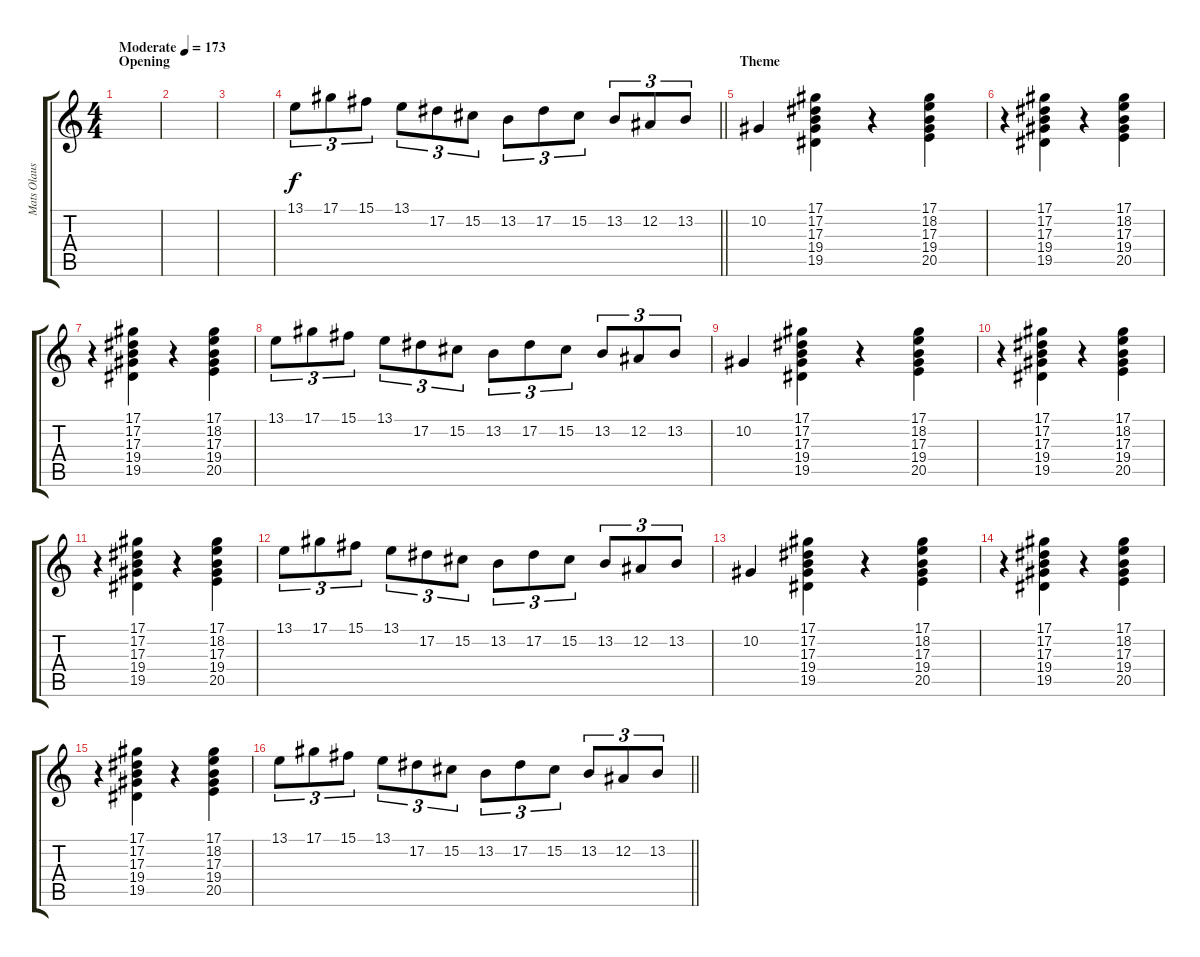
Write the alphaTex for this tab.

\track ("Mats Olausson" "Mats Olaus") {instrument pad3polysynth}
\staff {score tabs}
\tuning (Eb4 Bb3 Gb3 Db3 Ab2 Eb2) {hide}
\ts (4 4)
\section ("" "Opening")
\tempo (173 "Moderate")
\clef g2
\ks c
|
|
|
\barLineRight lightlight
13.1.8{tu (3 2)} 17.1.8{tu (3 2)} 15.1.8{tu (3 2)} 13.1.8{tu (3 2)} 17.2.8{tu (3 2)} 15.2.8{tu (3 2)} 13.2.8{tu (3 2)} 17.2.8{tu (3 2)} 15.2.8{tu (3 2)} 13.2.8{tu (3 2)} 12.2.8{tu (3 2)} 13.2.8{tu (3 2)} |
\section ("" "Theme")
10.2.4 (17.1 17.2 17.3 19.4 19.5).4 r.4 (17.1 18.2 17.3 19.4 20.5).4 |
r.4 (17.1 17.2 17.3 19.4 19.5).4 r.4 (17.1 18.2 17.3 19.4 20.5).4 |
r.4 (17.1 17.2 17.3 19.4 19.5).4 r.4 (17.1 18.2 17.3 19.4 20.5).4 |
13.1.8{tu (3 2)} 17.1.8{tu (3 2)} 15.1.8{tu (3 2)} 13.1.8{tu (3 2)} 17.2.8{tu (3 2)} 15.2.8{tu (3 2)} 13.2.8{tu (3 2)} 17.2.8{tu (3 2)} 15.2.8{tu (3 2)} 13.2.8{tu (3 2)} 12.2.8{tu (3 2)} 13.2.8{tu (3 2)} |
10.2.4 (17.1 17.2 17.3 19.4 19.5).4 r.4 (17.1 18.2 17.3 19.4 20.5).4 |
r.4 (17.1 17.2 17.3 19.4 19.5).4 r.4 (17.1 18.2 17.3 19.4 20.5).4 |
r.4 (17.1 17.2 17.3 19.4 19.5).4 r.4 (17.1 18.2 17.3 19.4 20.5).4 |
13.1.8{tu (3 2)} 17.1.8{tu (3 2)} 15.1.8{tu (3 2)} 13.1.8{tu (3 2)} 17.2.8{tu (3 2)} 15.2.8{tu (3 2)} 13.2.8{tu (3 2)} 17.2.8{tu (3 2)} 15.2.8{tu (3 2)} 13.2.8{tu (3 2)} 12.2.8{tu (3 2)} 13.2.8{tu (3 2)} |
10.2.4 (17.1 17.2 17.3 19.4 19.5).4 r.4 (17.1 18.2 17.3 19.4 20.5).4 |
r.4 (17.1 17.2 17.3 19.4 19.5).4 r.4 (17.1 18.2 17.3 19.4 20.5).4 |
r.4 (17.1 17.2 17.3 19.4 19.5).4 r.4 (17.1 18.2 17.3 19.4 20.5).4 |
\barLineRight lightlight
13.1.8{tu (3 2)} 17.1.8{tu (3 2)} 15.1.8{tu (3 2)} 13.1.8{tu (3 2)} 17.2.8{tu (3 2)} 15.2.8{tu (3 2)} 13.2.8{tu (3 2)} 17.2.8{tu (3 2)} 15.2.8{tu (3 2)} 13.2.8{tu (3 2)} 12.2.8{tu (3 2)} 13.2.8{tu (3 2)}
